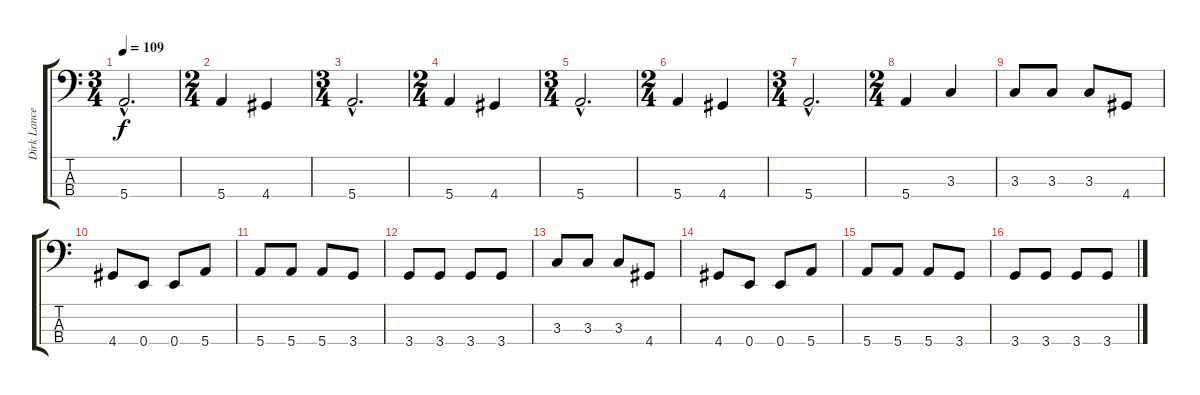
\track ("Dirk Lance" "Dirk Lance") {instrument electricbassfinger}
\staff {score tabs}
\tuning (G2 D2 A1 E1) {hide}
\ts (3 4)
\tempo 109
\clef f4
\ks c
5.4{hac}.2{d dy f} |
\ts (2 4)
5.4.4 4.4.4 |
\ts (3 4)
5.4{hac}.2{d} |
\ts (2 4)
5.4.4 4.4.4 |
\ts (3 4)
5.4{hac}.2{d} |
\ts (2 4)
5.4.4 4.4.4 |
\ts (3 4)
5.4{hac}.2{d} |
\ts (2 4)
5.4.4 3.3.4 |
3.3.8 3.3.8 3.3.8 4.4.8 |
4.4.8 0.4.8 0.4.8 5.4.8 |
5.4.8 5.4.8 5.4.8 3.4.8 |
3.4.8 3.4.8 3.4.8 3.4.8 |
3.3.8 3.3.8 3.3.8 4.4.8 |
4.4.8 0.4.8 0.4.8 5.4.8 |
5.4.8 5.4.8 5.4.8 3.4.8 |
3.4.8 3.4.8 3.4.8 3.4.8
